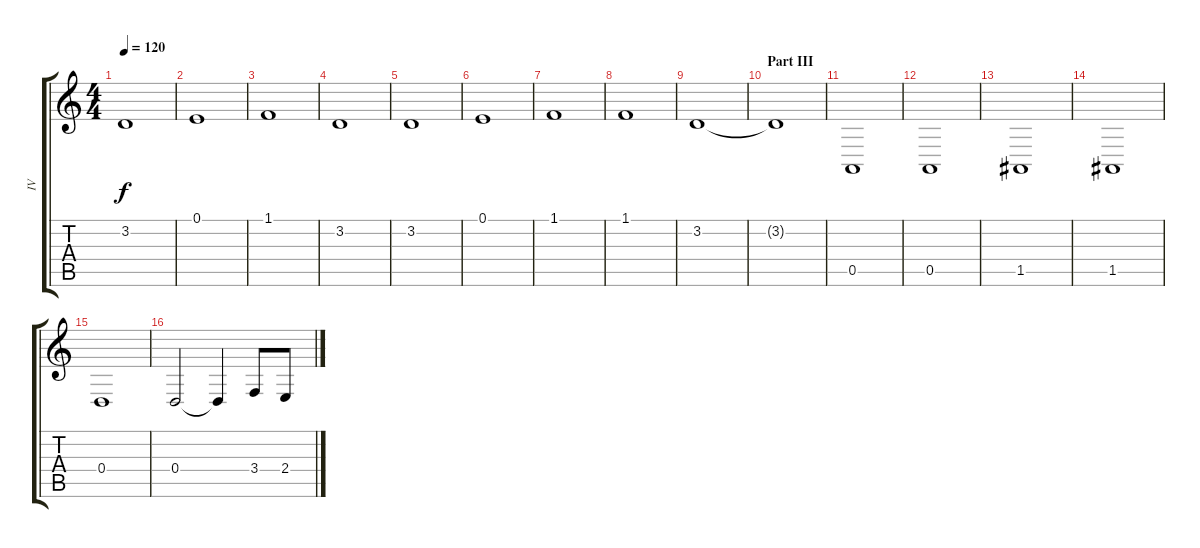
\track ("IV" "IV") {instrument tremolostrings}
\staff {score tabs}
\tuning (E4 B3 G3 D3 A2 E2) {hide}
\ts (4 4)
\tempo 120
\clef g2
\ks c
3.2.1{dy f} |
0.1.1 |
1.1.1 |
3.2.1 |
3.2.1 |
0.1.1 |
1.1.1 |
1.1.1 |
3.2.1 |
\section ("" "Part III")
3.2{t}.1 |
0.5.1 |
0.5.1 |
1.5.1 |
1.5.1 |
0.4.1 |
0.4.2 0.4{t}.4 3.4.8 2.4.8
